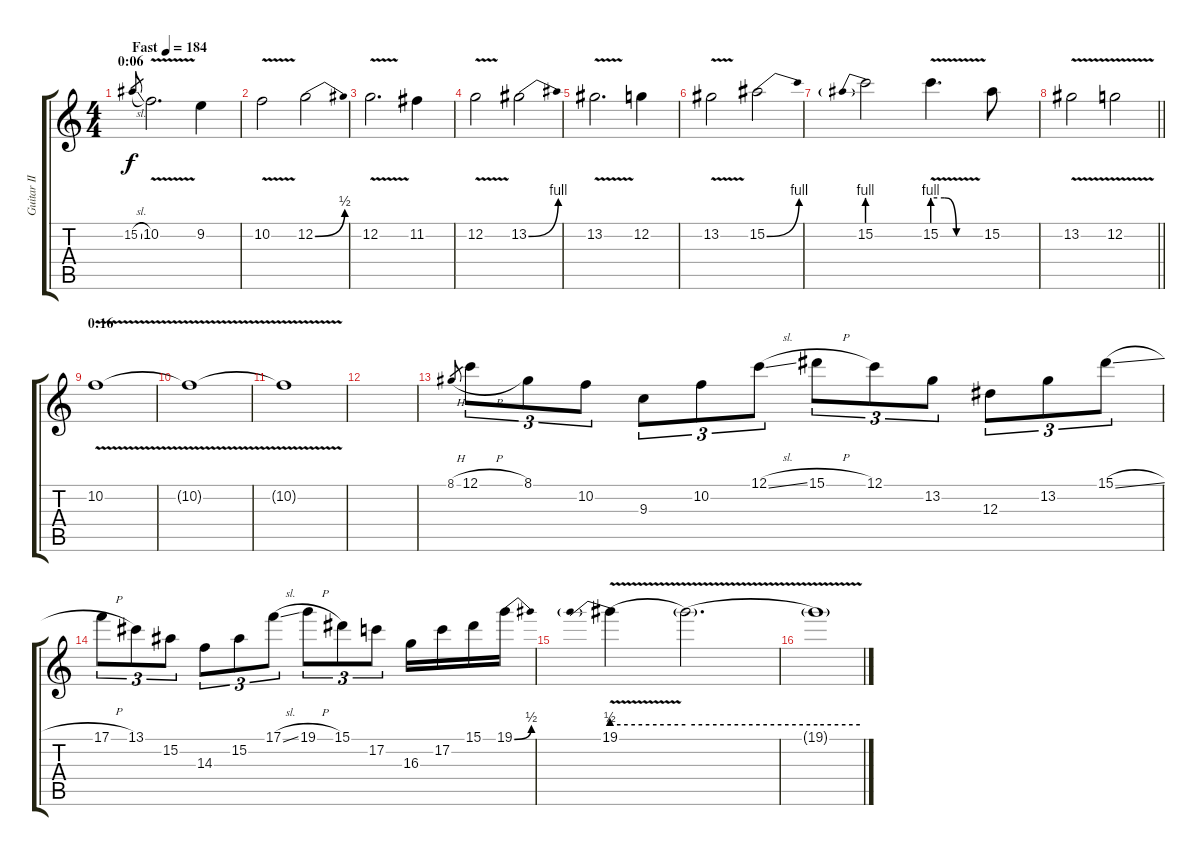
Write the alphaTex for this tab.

\track ("Guitar II" "Guitar II") {instrument distortionguitar bank 255}
\staff {score tabs}
\tuning (C4 G3 Eb3 Bb2 F2 C2) {hide}
\ts (4 4)
\section ("" "0:06")
\tempo (184 "Fast")
\clef g2
\ks aminor
15.2{sl}.8{gr dy f instrument distortionguitar} 10.2{v}.2{d} 9.2.4 |
10.2{v}.2 12.2{be (bend 0 0 60 2)}.2 |
12.2{v}.2{d} 11.2.4 |
12.2{v}.2 13.2{be (bend 0 0 60 4)}.2 |
13.2{v}.2{d} 12.2.4 |
13.2{v}.2 15.2{be (bend 0 0 60 4)}.2 |
15.2{be (prebend 0 4 60 4)}.2 15.2{be (custom 0 4 15 4 30 0 60 0) v}.4{d} 15.2.8 |
\barLineRight lightlight
13.2{v}.2 12.2{v}.2 |
\section ("" "0:16")
10.2{v}.1 |
10.2{v t}.1 |
10.2{v t}.1{volume 0} |
|
8.1{h}.8{gr} 12.1{h}.8{tu (3 2) volume 13} 8.1.8{tu (3 2)} 10.2.8{tu (3 2)} 9.3.8{tu (3 2)} 10.2.8{tu (3 2)} 12.1{sl}.8{tu (3 2)} 15.1{h}.8{tu (3 2)} 12.1.8{tu (3 2)} 13.2.8{tu (3 2)} 12.3.8{tu (3 2)} 13.2.8{tu (3 2)} 15.1{sl}.8{tu (3 2)} |
17.1{h}.8{tu (3 2)} 13.1.8{tu (3 2)} 15.2.8{tu (3 2)} 14.3.8{tu (3 2)} 15.2.8{tu (3 2)} 17.1{sl}.8{tu (3 2)} 19.1{h}.8{tu (3 2)} 15.1.8{tu (3 2)} 17.2.8{tu (3 2)} 16.3.16 17.2.16 15.1.16 19.1{be (bend 0 0 60 2)}.16 |
19.1{be (prebend 0 2 60 2) v}.4 19.1{be (hold 0 2 60 2) v t}.2{d} |
19.1{be (hold 0 2 60 2) v t}.1{volume 0}
